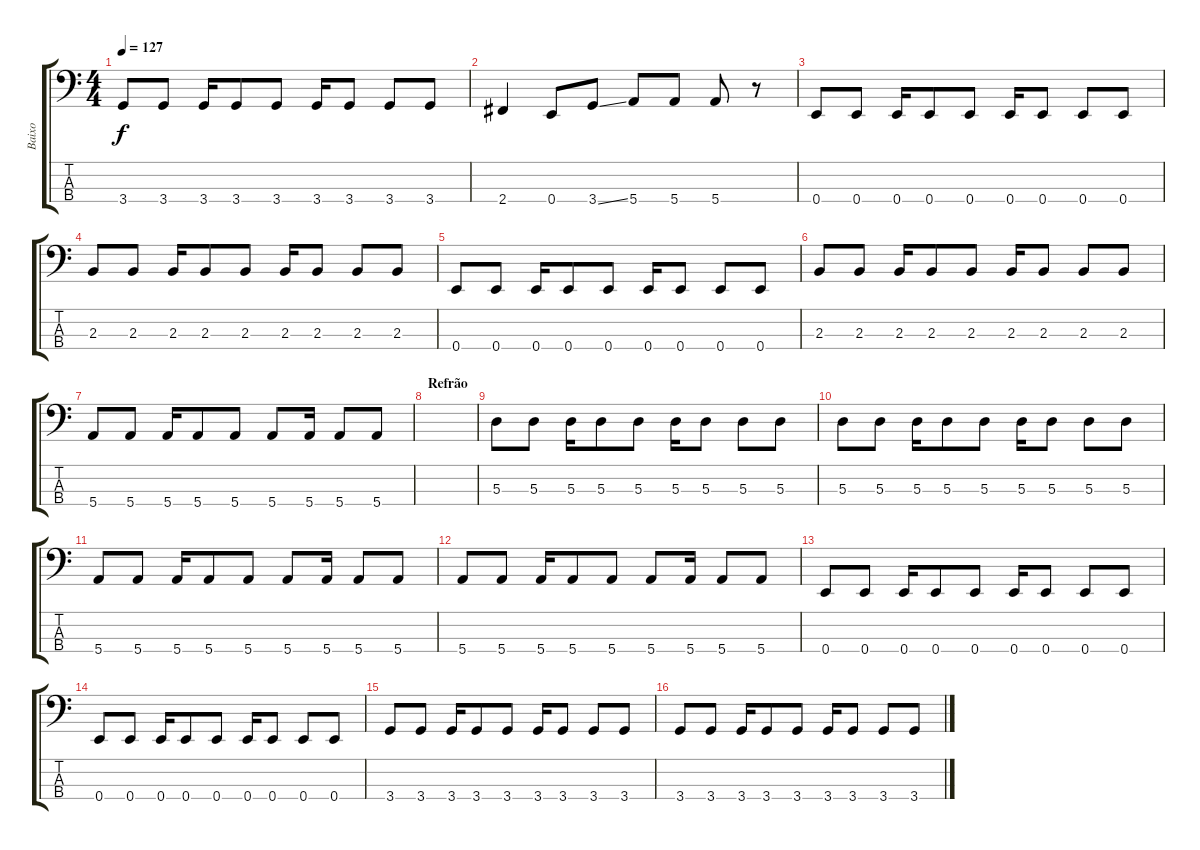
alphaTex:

\track ("Baixo" "Baixo") {instrument synthbass1}
\staff {score tabs}
\tuning (G2 D2 A1 E1) {hide}
\ts (4 4)
\tempo 127
\clef f4
\ks c
3.4.8{dy f} 3.4.8 3.4.16 3.4.8 3.4.8 3.4.16 3.4.8 3.4.8 3.4.8 |
2.4.4 0.4.8 3.4{ss}.8 5.4.8 5.4.8 5.4.8 r.8 |
0.4.8 0.4.8 0.4.16 0.4.8 0.4.8 0.4.16 0.4.8 0.4.8 0.4.8 |
2.3.8 2.3.8 2.3.16 2.3.8 2.3.8 2.3.16 2.3.8 2.3.8 2.3.8 |
0.4.8 0.4.8 0.4.16 0.4.8 0.4.8 0.4.16 0.4.8 0.4.8 0.4.8 |
2.3.8 2.3.8 2.3.16 2.3.8 2.3.8 2.3.16 2.3.8 2.3.8 2.3.8 |
5.4.8 5.4.8 5.4.16 5.4.8 5.4.8 5.4.8 5.4.16 5.4.8 5.4.8 |
\section ("" "Refrão")
|
5.3.8 5.3.8 5.3.16 5.3.8 5.3.8 5.3.16 5.3.8 5.3.8 5.3.8 |
5.3.8 5.3.8 5.3.16 5.3.8 5.3.8 5.3.16 5.3.8 5.3.8 5.3.8 |
5.4.8 5.4.8 5.4.16 5.4.8 5.4.8 5.4.8 5.4.16 5.4.8 5.4.8 |
5.4.8 5.4.8 5.4.16 5.4.8 5.4.8 5.4.8 5.4.16 5.4.8 5.4.8 |
0.4.8 0.4.8 0.4.16 0.4.8 0.4.8 0.4.16 0.4.8 0.4.8 0.4.8 |
0.4.8 0.4.8 0.4.16 0.4.8 0.4.8 0.4.16 0.4.8 0.4.8 0.4.8 |
3.4.8 3.4.8 3.4.16 3.4.8 3.4.8 3.4.16 3.4.8 3.4.8 3.4.8 |
3.4.8 3.4.8 3.4.16 3.4.8 3.4.8 3.4.16 3.4.8 3.4.8 3.4.8
